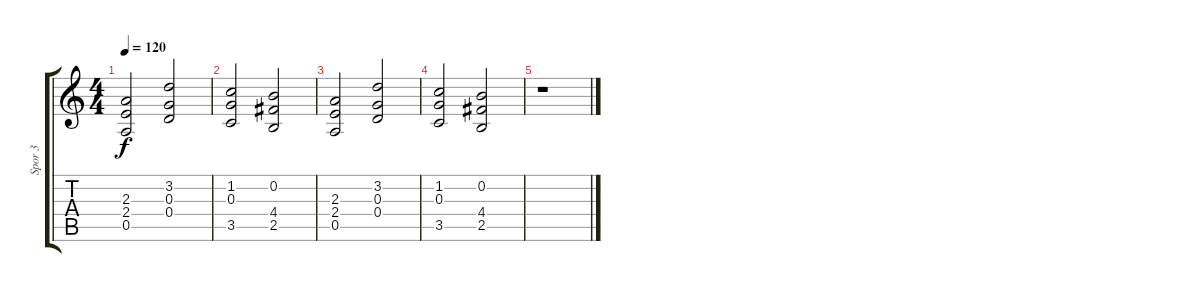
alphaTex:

\track ("Spor 3" "Spor 3") {instrument overdrivenguitar}
\staff {score tabs}
\tuning (E4 B3 G3 D3 A2 E2) {hide}
\ts (4 4)
\tempo 120
\clef g2
\ks c
(2.3 2.4 0.5).2{dy f} (3.2 0.3 0.4).2 |
(1.2 0.3 3.5).2 (0.2 4.4 2.5).2 |
(2.3 2.4 0.5).2 (3.2 0.3 0.4).2 |
(1.2 0.3 3.5).2 (0.2 4.4 2.5).2 |
r.1
